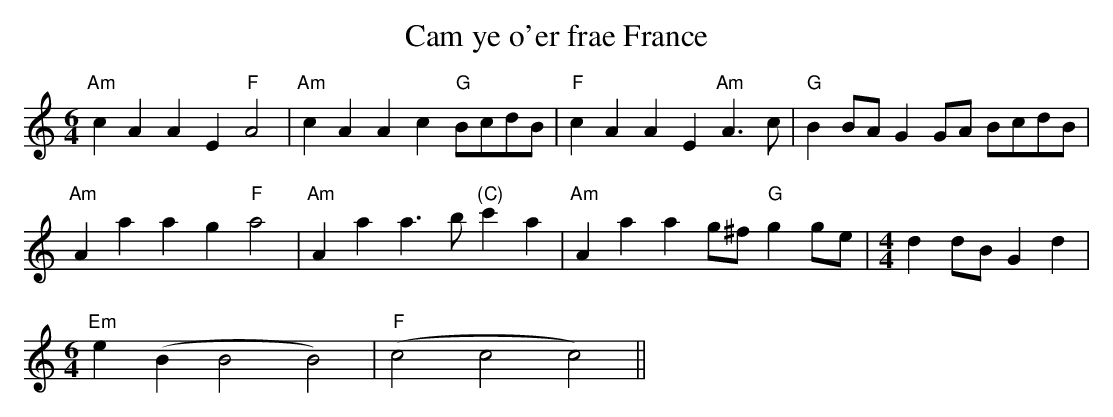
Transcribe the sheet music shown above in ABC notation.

X:1
T:Cam ye o'er frae France
M:6/4
K:Am
"Am"c2 A2 A2 E2 "F"A4|"Am"c2 A2 A2 c2 "G"BcdB|"F"c2 A2 A2 E2 "Am" A3 c|"G"B2 BA G2 GA BcdB|
"Am"A2 a2 a2 g2 "F"a4|"Am"A2 a2 a3 b "(C)"c'2 a2|"Am"A2 a2 a2 g^f "G"g2 ge|\
M:4/4
d2 dB G2 d2|
M:6/4
"Em"e2 (B2 B4 B4)|"F"(c4 c4 c4)||
